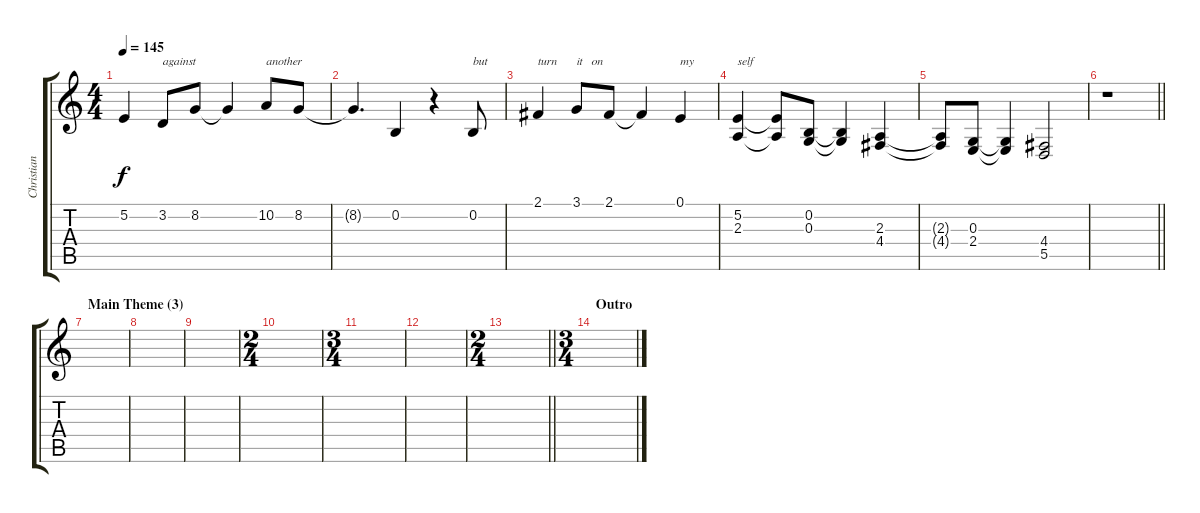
\track ("Christian Alvestam - vocal" "Christian ") {instrument tenorsax}
\staff {score tabs}
\tuning (E4 B3 G3 D3 A2 E2) {hide}
\ts (4 4)
\tempo 145
\clef g2
\ks aminor
5.2{t}.4{dy f} 3.2.8{txt "against"} 8.2.8 8.2{t}.4 10.2.8{txt "another"} 8.2.8 |
8.2{t}.4{d} 0.2.4 r.4 0.2.8{txt "but"} |
2.1.4{txt "turn"} 3.1.8{txt "it   on "} 2.1.8 2.1{t}.4 0.1.4{txt "my"} |
(5.2 2.3).4{txt "self"} (5.2{t} 2.3{t}).8 (0.2 0.3).8 (0.2{t} 0.3{t}).4 (2.3 4.4).4 |
(2.3{t} 4.4{t}).8 (0.3 2.4).8 (0.3{t} 2.4{t}).4 (4.4 5.5).2 |
\barLineRight lightlight
r.1 |
\section ("" "Main Theme (3)")
|
|
|
\ts (2 4)
|
\ts (3 4)
|
|
\ts (2 4)
\barLineRight lightlight
|
\ts (3 4)
\section ("" "Outro")
